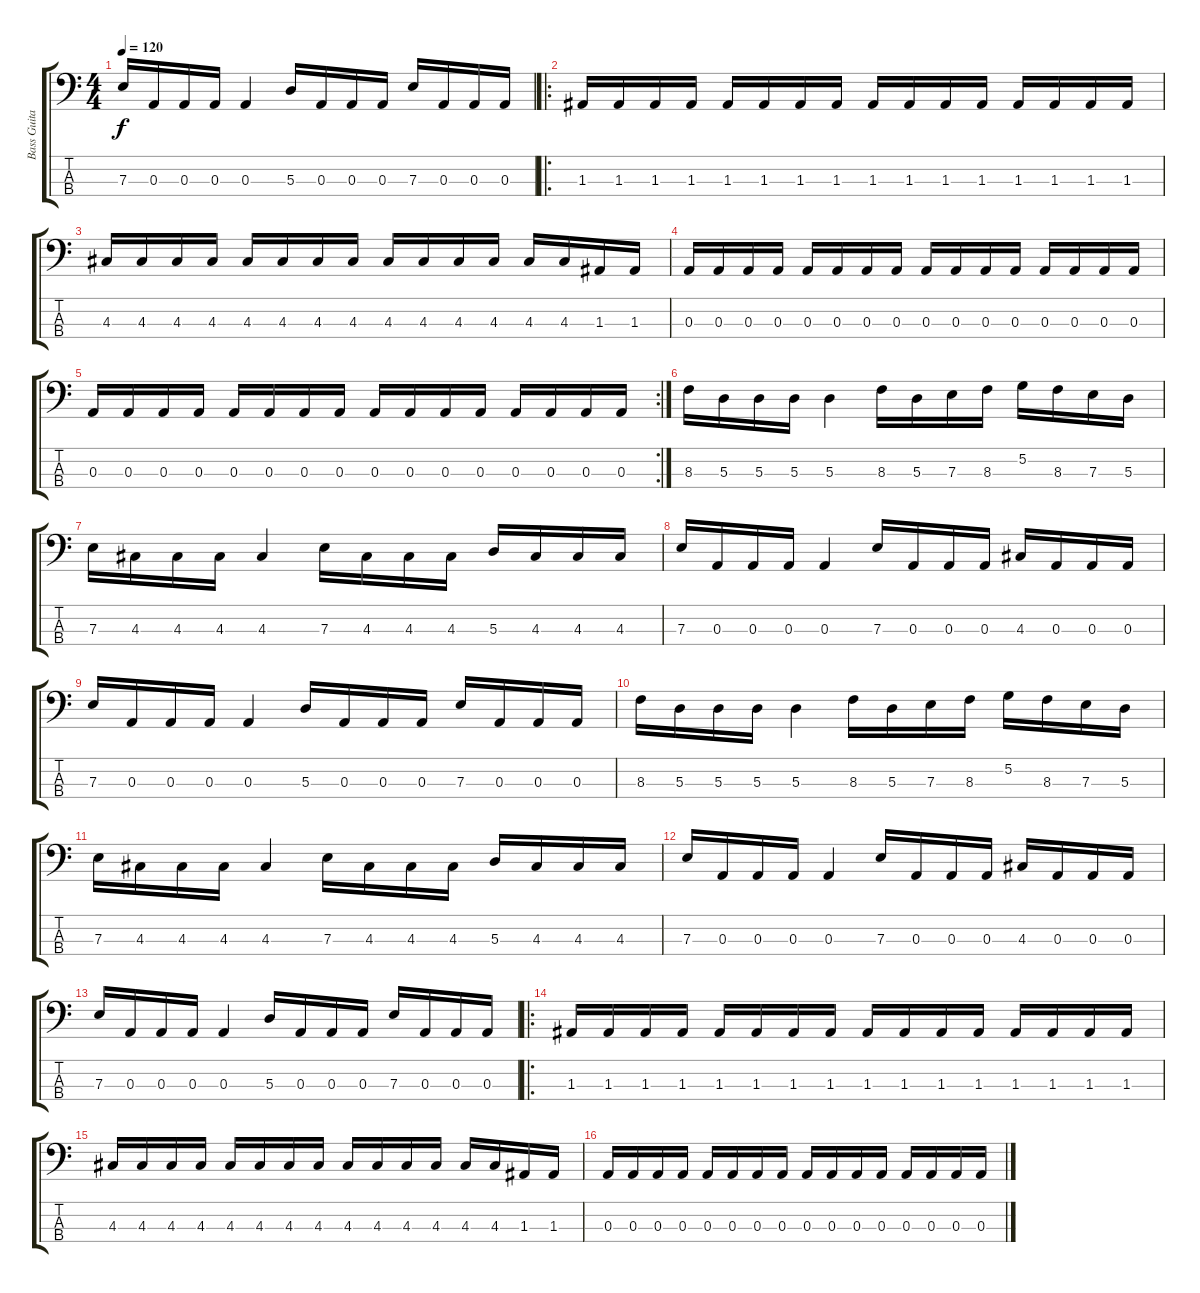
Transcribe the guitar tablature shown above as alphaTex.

\track ("Bass Guitar" "Bass Guita") {instrument electricbasspick}
\staff {score tabs}
\tuning (G2 D2 A1 E1) {hide}
\ts (4 4)
\tempo 120
\clef f4
\ks c
7.3.16{dy f} 0.3.16 0.3.16 0.3.16 0.3.4 5.3.16 0.3.16 0.3.16 0.3.16 7.3.16 0.3.16 0.3.16 0.3.16 |
\ro
1.3.16 1.3.16 1.3.16 1.3.16 1.3.16 1.3.16 1.3.16 1.3.16 1.3.16 1.3.16 1.3.16 1.3.16 1.3.16 1.3.16 1.3.16 1.3.16 |
4.3.16 4.3.16 4.3.16 4.3.16 4.3.16 4.3.16 4.3.16 4.3.16 4.3.16 4.3.16 4.3.16 4.3.16 4.3.16 4.3.16 1.3.16 1.3.16 |
0.3.16 0.3.16 0.3.16 0.3.16 0.3.16 0.3.16 0.3.16 0.3.16 0.3.16 0.3.16 0.3.16 0.3.16 0.3.16 0.3.16 0.3.16 0.3.16 |
\rc 2
0.3.16 0.3.16 0.3.16 0.3.16 0.3.16 0.3.16 0.3.16 0.3.16 0.3.16 0.3.16 0.3.16 0.3.16 0.3.16 0.3.16 0.3.16 0.3.16 |
8.3.16 5.3.16 5.3.16 5.3.16 5.3.4 8.3.16 5.3.16 7.3.16 8.3.16 5.2.16 8.3.16 7.3.16 5.3.16 |
7.3.16 4.3.16 4.3.16 4.3.16 4.3.4 7.3.16 4.3.16 4.3.16 4.3.16 5.3.16 4.3.16 4.3.16 4.3.16 |
7.3.16 0.3.16 0.3.16 0.3.16 0.3.4 7.3.16 0.3.16 0.3.16 0.3.16 4.3.16 0.3.16 0.3.16 0.3.16 |
7.3.16 0.3.16 0.3.16 0.3.16 0.3.4 5.3.16 0.3.16 0.3.16 0.3.16 7.3.16 0.3.16 0.3.16 0.3.16 |
8.3.16 5.3.16 5.3.16 5.3.16 5.3.4 8.3.16 5.3.16 7.3.16 8.3.16 5.2.16 8.3.16 7.3.16 5.3.16 |
7.3.16 4.3.16 4.3.16 4.3.16 4.3.4 7.3.16 4.3.16 4.3.16 4.3.16 5.3.16 4.3.16 4.3.16 4.3.16 |
7.3.16 0.3.16 0.3.16 0.3.16 0.3.4 7.3.16 0.3.16 0.3.16 0.3.16 4.3.16 0.3.16 0.3.16 0.3.16 |
7.3.16 0.3.16 0.3.16 0.3.16 0.3.4 5.3.16 0.3.16 0.3.16 0.3.16 7.3.16 0.3.16 0.3.16 0.3.16 |
\ro
1.3.16 1.3.16 1.3.16 1.3.16 1.3.16 1.3.16 1.3.16 1.3.16 1.3.16 1.3.16 1.3.16 1.3.16 1.3.16 1.3.16 1.3.16 1.3.16 |
4.3.16 4.3.16 4.3.16 4.3.16 4.3.16 4.3.16 4.3.16 4.3.16 4.3.16 4.3.16 4.3.16 4.3.16 4.3.16 4.3.16 1.3.16 1.3.16 |
0.3.16 0.3.16 0.3.16 0.3.16 0.3.16 0.3.16 0.3.16 0.3.16 0.3.16 0.3.16 0.3.16 0.3.16 0.3.16 0.3.16 0.3.16 0.3.16
